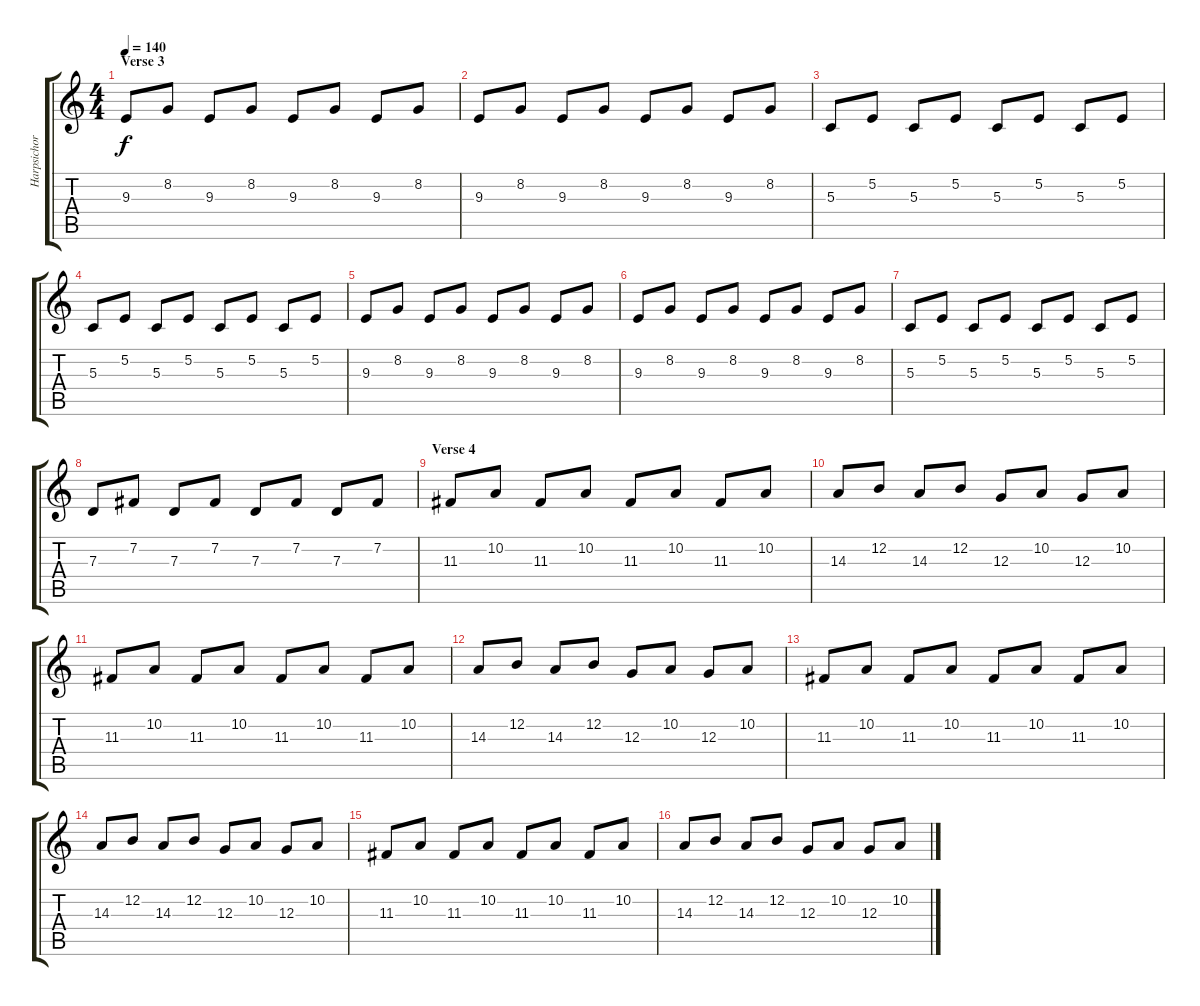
\track ("Harpsichord" "Harpsichor") {instrument harpsichord}
\staff {score tabs}
\tuning (E4 B3 G3 D3 A2 E2) {hide}
\ts (4 4)
\section ("" "Verse 3")
\tempo 140
\clef g2
\ks c
9.3.8{dy f} 8.2.8 9.3.8 8.2.8 9.3.8 8.2.8 9.3.8 8.2.8 |
9.3.8 8.2.8 9.3.8 8.2.8 9.3.8 8.2.8 9.3.8 8.2.8 |
5.3.8 5.2.8 5.3.8 5.2.8 5.3.8 5.2.8 5.3.8 5.2.8 |
5.3.8 5.2.8 5.3.8 5.2.8 5.3.8 5.2.8 5.3.8 5.2.8 |
9.3.8 8.2.8 9.3.8 8.2.8 9.3.8 8.2.8 9.3.8 8.2.8 |
9.3.8 8.2.8 9.3.8 8.2.8 9.3.8 8.2.8 9.3.8 8.2.8 |
5.3.8 5.2.8 5.3.8 5.2.8 5.3.8 5.2.8 5.3.8 5.2.8 |
7.3.8 7.2.8 7.3.8 7.2.8 7.3.8 7.2.8 7.3.8 7.2.8 |
\section ("" "Verse 4")
11.3.8 10.2.8 11.3.8 10.2.8 11.3.8 10.2.8 11.3.8 10.2.8 |
14.3.8 12.2.8 14.3.8 12.2.8 12.3.8 10.2.8 12.3.8 10.2.8 |
11.3.8 10.2.8 11.3.8 10.2.8 11.3.8 10.2.8 11.3.8 10.2.8 |
14.3.8 12.2.8 14.3.8 12.2.8 12.3.8 10.2.8 12.3.8 10.2.8 |
11.3.8 10.2.8 11.3.8 10.2.8 11.3.8 10.2.8 11.3.8 10.2.8 |
14.3.8 12.2.8 14.3.8 12.2.8 12.3.8 10.2.8 12.3.8 10.2.8 |
11.3.8 10.2.8 11.3.8 10.2.8 11.3.8 10.2.8 11.3.8 10.2.8 |
14.3.8 12.2.8 14.3.8 12.2.8 12.3.8 10.2.8 12.3.8 10.2.8
